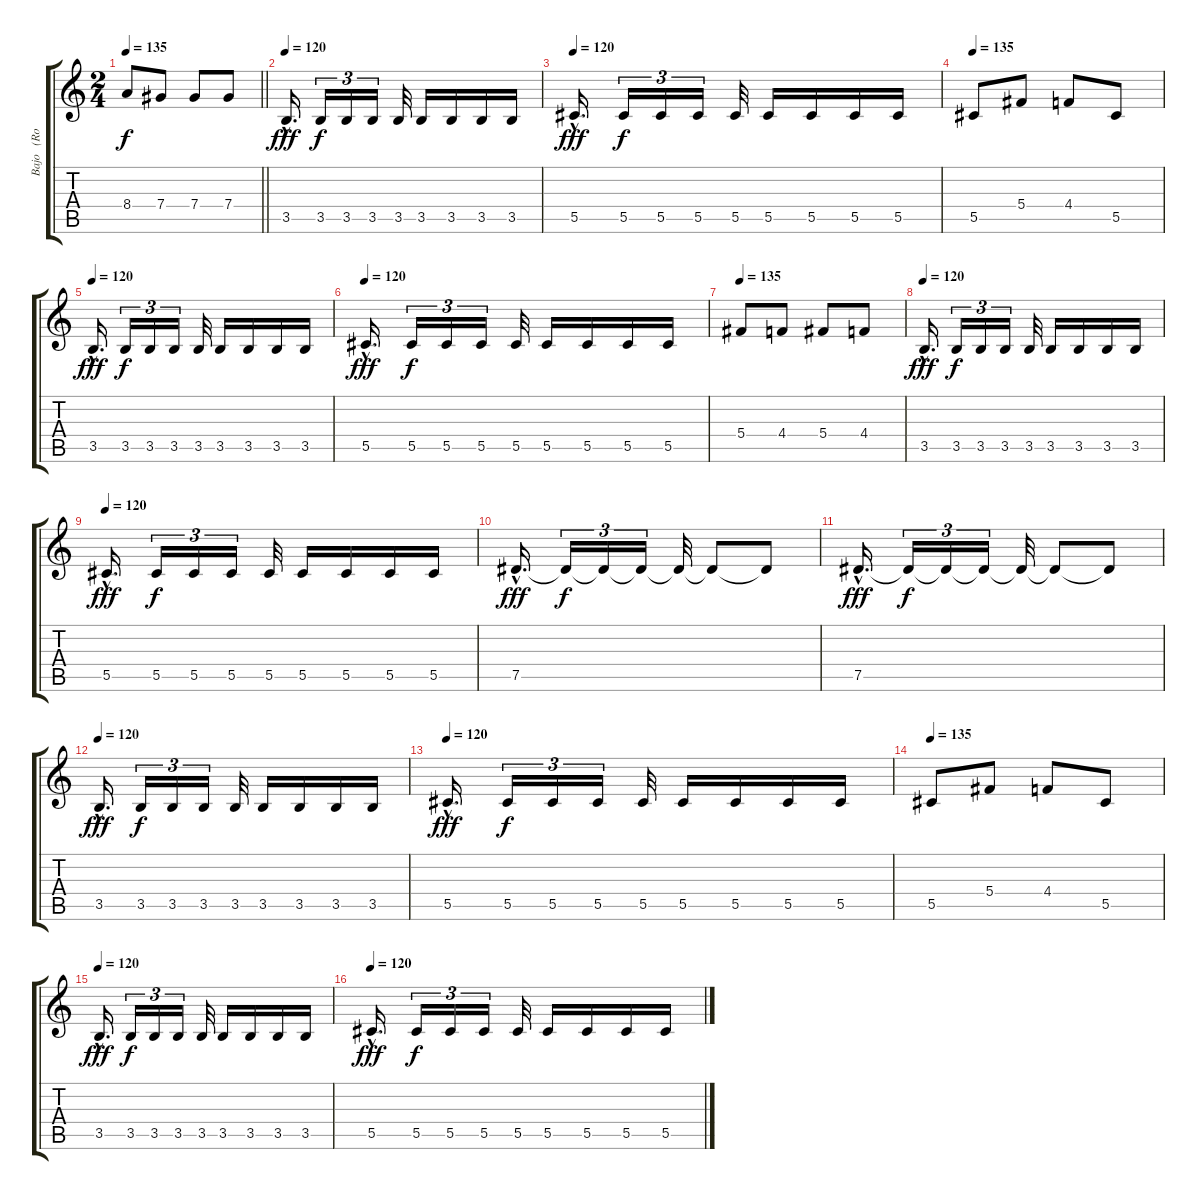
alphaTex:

\track ("Bajo   (Rodrigo)" "Bajo   (Ro") {instrument electricbasspick}
\staff {score tabs}
\tuning (Eb4 Bb3 Gb3 Db3 Ab2 Eb2) {hide}
\ts (2 4)
\tempo 135
\clef g2
\barLineRight lightlight
\ks c
8.4.8{dy f} 7.4.8 7.4.8 7.4.8 |
\tempo 120
3.5{hac}.16{d dy fff} 3.5.16{tu (3 2) dy f} 3.5.16{tu (3 2)} 3.5.16{tu (3 2)} 3.5.32 3.5.16 3.5.16 3.5.16 3.5.16 |
\tempo 120
5.5{hac}.16{d dy fff} 5.5.16{tu (3 2) dy f} 5.5.16{tu (3 2)} 5.5.16{tu (3 2)} 5.5.32 5.5.16 5.5.16 5.5.16 5.5.16 |
\tempo 135
5.5.8 5.4.8 4.4.8 5.5.8 |
\tempo 120
3.5{hac}.16{d dy fff} 3.5.16{tu (3 2) dy f} 3.5.16{tu (3 2)} 3.5.16{tu (3 2)} 3.5.32 3.5.16 3.5.16 3.5.16 3.5.16 |
\tempo 120
5.5{hac}.16{d dy fff} 5.5.16{tu (3 2) dy f} 5.5.16{tu (3 2)} 5.5.16{tu (3 2)} 5.5.32 5.5.16 5.5.16 5.5.16 5.5.16 |
\tempo 135
5.4.8 4.4.8 5.4.8 4.4.8 |
\tempo 120
3.5{hac}.16{d dy fff} 3.5.16{tu (3 2) dy f} 3.5.16{tu (3 2)} 3.5.16{tu (3 2)} 3.5.32 3.5.16 3.5.16 3.5.16 3.5.16 |
\tempo 120
5.5{hac}.16{d dy fff} 5.5.16{tu (3 2) dy f} 5.5.16{tu (3 2)} 5.5.16{tu (3 2)} 5.5.32 5.5.16 5.5.16 5.5.16 5.5.16 |
7.5{hac}.16{d dy fff} 7.5{t}.16{tu (3 2) dy f} 7.5{t}.16{tu (3 2)} 7.5{t}.16{tu (3 2)} 7.5{t}.32 7.5{t}.8 7.5{t}.8 |
7.5{hac}.16{d dy fff} 7.5{t}.16{tu (3 2) dy f} 7.5{t}.16{tu (3 2)} 7.5{t}.16{tu (3 2)} 7.5{t}.32 7.5{t}.8 7.5{t}.8 |
\tempo 120
3.5{hac}.16{d dy fff} 3.5.16{tu (3 2) dy f} 3.5.16{tu (3 2)} 3.5.16{tu (3 2)} 3.5.32 3.5.16 3.5.16 3.5.16 3.5.16 |
\tempo 120
5.5{hac}.16{d dy fff} 5.5.16{tu (3 2) dy f} 5.5.16{tu (3 2)} 5.5.16{tu (3 2)} 5.5.32 5.5.16 5.5.16 5.5.16 5.5.16 |
\tempo 135
5.5.8 5.4.8 4.4.8 5.5.8 |
\tempo 120
3.5{hac}.16{d dy fff} 3.5.16{tu (3 2) dy f} 3.5.16{tu (3 2)} 3.5.16{tu (3 2)} 3.5.32 3.5.16 3.5.16 3.5.16 3.5.16 |
\tempo 120
5.5{hac}.16{d dy fff} 5.5.16{tu (3 2) dy f} 5.5.16{tu (3 2)} 5.5.16{tu (3 2)} 5.5.32 5.5.16 5.5.16 5.5.16 5.5.16
